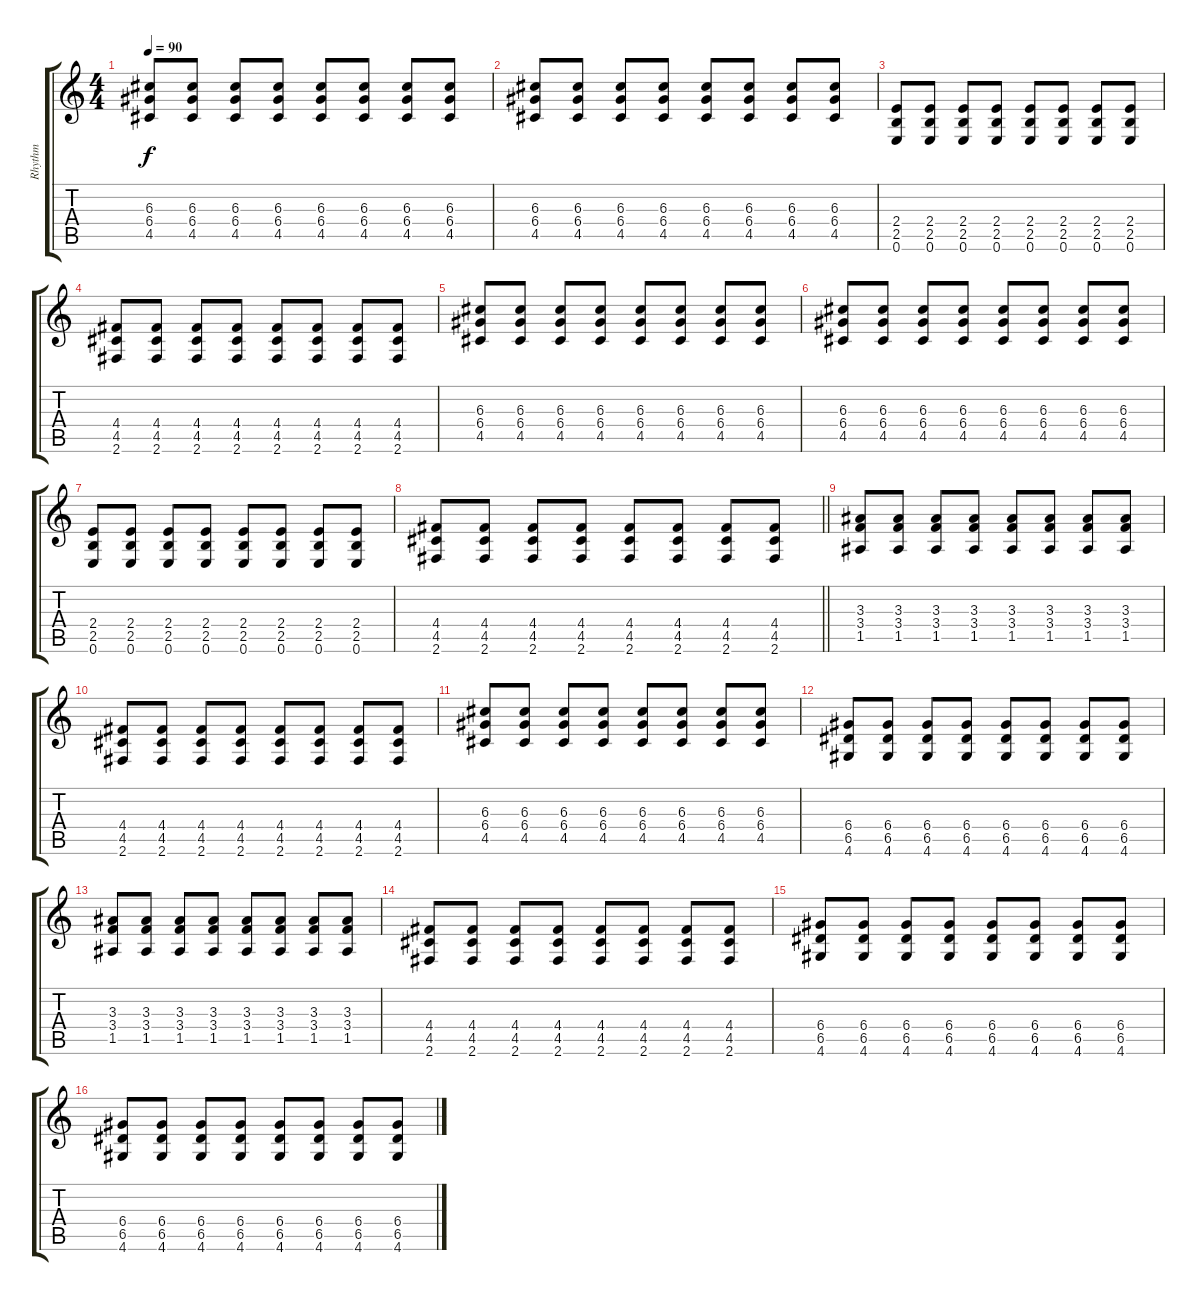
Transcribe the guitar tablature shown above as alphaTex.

\track ("Rhythm" "Rhythm") {instrument overdrivenguitar}
\staff {score tabs}
\tuning (E4 B3 G3 D3 A2 E2) {hide}
\ts (4 4)
\tempo 90
\clef g2
\ks c
(6.3 6.4 4.5).8{dy f} (6.3 6.4 4.5).8 (6.3 6.4 4.5).8 (6.3 6.4 4.5).8 (6.3 6.4 4.5).8 (6.3 6.4 4.5).8 (6.3 6.4 4.5).8 (6.3 6.4 4.5).8 |
(6.3 6.4 4.5).8 (6.3 6.4 4.5).8 (6.3 6.4 4.5).8 (6.3 6.4 4.5).8 (6.3 6.4 4.5).8 (6.3 6.4 4.5).8 (6.3 6.4 4.5).8 (6.3 6.4 4.5).8 |
(2.4 2.5 0.6).8 (2.4 2.5 0.6).8 (2.4 2.5 0.6).8 (2.4 2.5 0.6).8 (2.4 2.5 0.6).8 (2.4 2.5 0.6).8 (2.4 2.5 0.6).8 (2.4 2.5 0.6).8 |
(4.4 4.5 2.6).8 (4.4 4.5 2.6).8 (4.4 4.5 2.6).8 (4.4 4.5 2.6).8 (4.4 4.5 2.6).8 (4.4 4.5 2.6).8 (4.4 4.5 2.6).8 (4.4 4.5 2.6).8 |
(6.3 6.4 4.5).8 (6.3 6.4 4.5).8 (6.3 6.4 4.5).8 (6.3 6.4 4.5).8 (6.3 6.4 4.5).8 (6.3 6.4 4.5).8 (6.3 6.4 4.5).8 (6.3 6.4 4.5).8 |
(6.3 6.4 4.5).8 (6.3 6.4 4.5).8 (6.3 6.4 4.5).8 (6.3 6.4 4.5).8 (6.3 6.4 4.5).8 (6.3 6.4 4.5).8 (6.3 6.4 4.5).8 (6.3 6.4 4.5).8 |
(2.4 2.5 0.6).8 (2.4 2.5 0.6).8 (2.4 2.5 0.6).8 (2.4 2.5 0.6).8 (2.4 2.5 0.6).8 (2.4 2.5 0.6).8 (2.4 2.5 0.6).8 (2.4 2.5 0.6).8 |
\barLineRight lightlight
(4.4 4.5 2.6).8 (4.4 4.5 2.6).8 (4.4 4.5 2.6).8 (4.4 4.5 2.6).8 (4.4 4.5 2.6).8 (4.4 4.5 2.6).8 (4.4 4.5 2.6).8 (4.4 4.5 2.6).8 |
(3.3 3.4 1.5).8 (3.3 3.4 1.5).8 (3.3 3.4 1.5).8 (3.3 3.4 1.5).8 (3.3 3.4 1.5).8 (3.3 3.4 1.5).8 (3.3 3.4 1.5).8 (3.3 3.4 1.5).8 |
(4.4 4.5 2.6).8 (4.4 4.5 2.6).8 (4.4 4.5 2.6).8 (4.4 4.5 2.6).8 (4.4 4.5 2.6).8 (4.4 4.5 2.6).8 (4.4 4.5 2.6).8 (4.4 4.5 2.6).8 |
(6.3 6.4 4.5).8 (6.3 6.4 4.5).8 (6.3 6.4 4.5).8 (6.3 6.4 4.5).8 (6.3 6.4 4.5).8 (6.3 6.4 4.5).8 (6.3 6.4 4.5).8 (6.3 6.4 4.5).8 |
(6.4 6.5 4.6).8 (6.4 6.5 4.6).8 (6.4 6.5 4.6).8 (6.4 6.5 4.6).8 (6.4 6.5 4.6).8 (6.4 6.5 4.6).8 (6.4 6.5 4.6).8 (6.4 6.5 4.6).8 |
(3.3 3.4 1.5).8 (3.3 3.4 1.5).8 (3.3 3.4 1.5).8 (3.3 3.4 1.5).8 (3.3 3.4 1.5).8 (3.3 3.4 1.5).8 (3.3 3.4 1.5).8 (3.3 3.4 1.5).8 |
(4.4 4.5 2.6).8 (4.4 4.5 2.6).8 (4.4 4.5 2.6).8 (4.4 4.5 2.6).8 (4.4 4.5 2.6).8 (4.4 4.5 2.6).8 (4.4 4.5 2.6).8 (4.4 4.5 2.6).8 |
(6.4 6.5 4.6).8 (6.4 6.5 4.6).8 (6.4 6.5 4.6).8 (6.4 6.5 4.6).8 (6.4 6.5 4.6).8 (6.4 6.5 4.6).8 (6.4 6.5 4.6).8 (6.4 6.5 4.6).8 |
(6.4 6.5 4.6).8 (6.4 6.5 4.6).8 (6.4 6.5 4.6).8 (6.4 6.5 4.6).8 (6.4 6.5 4.6).8 (6.4 6.5 4.6).8 (6.4 6.5 4.6).8 (6.4 6.5 4.6).8
